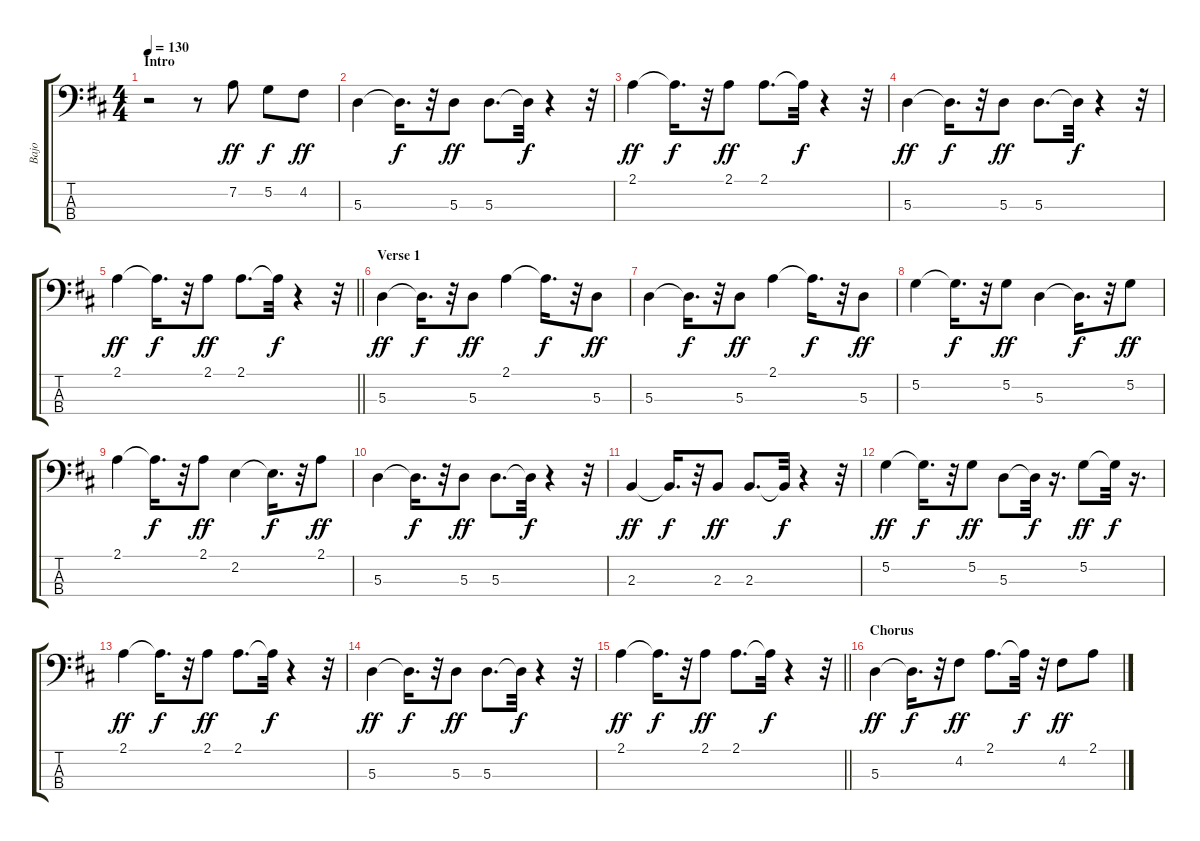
\track ("Bajo" "Bajo") {instrument electricbassfinger}
\staff {score tabs}
\tuning (G2 D2 A1 E1) {hide}
\ts (4 4)
\section ("" "Intro")
\tempo 130
\clef f4
\ks d
r.2{dy ff instrument electricbassfinger} r.8 7.2.8 5.2.8{dy f} 4.2.8{dy ff} |
5.3.4 5.3{t}.16{d dy f} r.32 5.3.8{dy ff} 5.3.8{d} 5.3{t}.32{dy f} r.4 r.32 |
2.1.4{dy ff} 2.1{t}.16{d dy f} r.32 2.1.8{dy ff} 2.1.8{d} 2.1{t}.32{dy f} r.4 r.32 |
5.3.4{dy ff} 5.3{t}.16{d dy f} r.32 5.3.8{dy ff} 5.3.8{d} 5.3{t}.32{dy f} r.4 r.32 |
\barLineRight lightlight
2.1.4{dy ff} 2.1{t}.16{d dy f} r.32 2.1.8{dy ff} 2.1.8{d} 2.1{t}.32{dy f} r.4 r.32 |
\section ("" "Verse 1")
5.3.4{dy ff} 5.3{t}.16{d dy f} r.32 5.3.8{dy ff} 2.1.4 2.1{t}.16{d dy f} r.32 5.3.8{dy ff} |
5.3.4 5.3{t}.16{d dy f} r.32 5.3.8{dy ff} 2.1.4 2.1{t}.16{d dy f} r.32 5.3.8{dy ff} |
5.2.4 5.2{t}.16{d dy f} r.32 5.2.8{dy ff} 5.3.4 5.3{t}.16{d dy f} r.32 5.2.8{dy ff} |
2.1.4 2.1{t}.16{d dy f} r.32 2.1.8{dy ff} 2.2.4 2.2{t}.16{d dy f} r.32 2.1.8{dy ff} |
5.3.4 5.3{t}.16{d dy f} r.32 5.3.8{dy ff} 5.3.8{d} 5.3{t}.32{dy f} r.4 r.32 |
2.3.4{dy ff} 2.3{t}.16{d dy f} r.32 2.3.8{dy ff} 2.3.8{d} 2.3{t}.32{dy f} r.4 r.32 |
5.2.4{dy ff} 5.2{t}.16{d dy f} r.32 5.2.8{dy ff} 5.3.8 5.3{t}.32{dy f} r.16{d} 5.2.8{dy ff} 5.2{t}.32{dy f} r.16{d} |
2.1.4{dy ff} 2.1{t}.16{d dy f} r.32 2.1.8{dy ff} 2.1.8{d} 2.1{t}.32{dy f} r.4 r.32 |
5.3.4{dy ff} 5.3{t}.16{d dy f} r.32 5.3.8{dy ff} 5.3.8{d} 5.3{t}.32{dy f} r.4 r.32 |
\barLineRight lightlight
2.1.4{dy ff} 2.1{t}.16{d dy f} r.32 2.1.8{dy ff} 2.1.8{d} 2.1{t}.32{dy f} r.4 r.32 |
\section ("" "Chorus")
5.3.4{dy ff} 5.3{t}.16{d dy f} r.32 4.2.8{dy ff} 2.1.8{d} 2.1{t}.32{dy f} r.32 4.2.8{dy ff} 2.1.8
